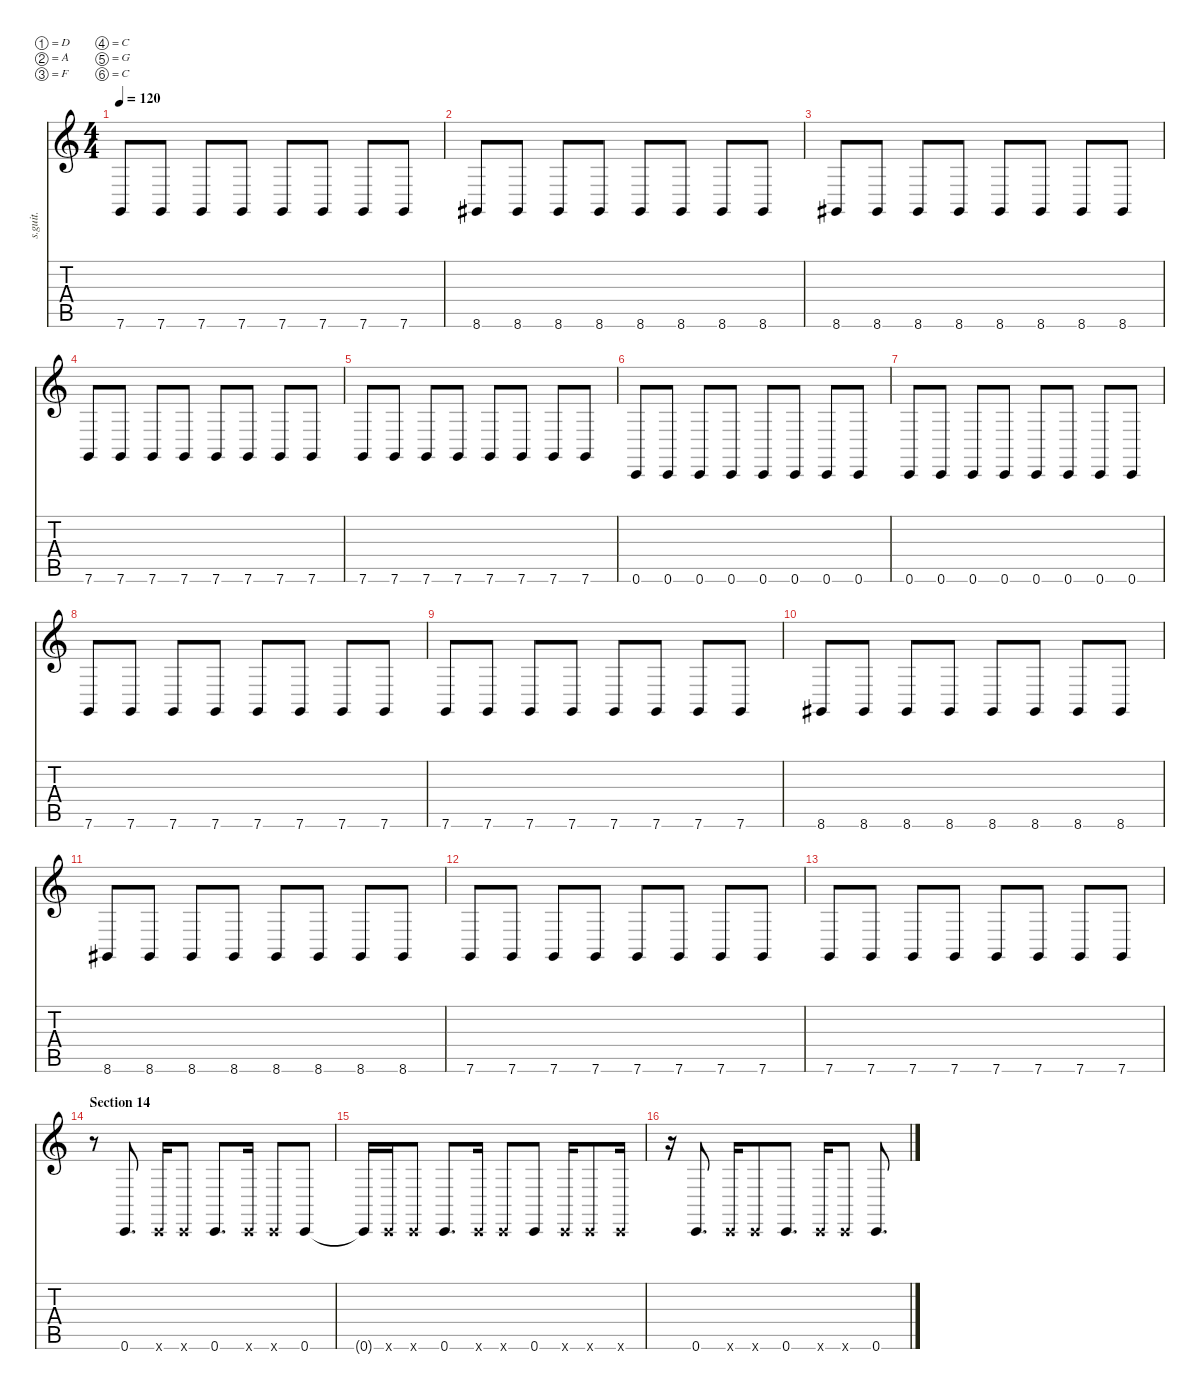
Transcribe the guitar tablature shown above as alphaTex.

\defaultSystemsLayout 4
\hideDynamics
\bracketExtendMode nobrackets
\track ("Nolly" "s.guit.") {instrument electricbasspick}
\staff {score tabs}
\tuning (D3 A2 F2 C2 G1 C1)
\ts (4 4)
\tempo 120
\clef g2
\ks c
7.6.8{lyrics (0 "") lyrics (1 "") lyrics (2 "") lyrics (3 "") lyrics (4 "") dy mf} 7.6.8{lyrics (0 "") lyrics (1 "") lyrics (2 "") lyrics (3 "") lyrics (4 "")} 7.6.8{lyrics (0 "") lyrics (1 "") lyrics (2 "") lyrics (3 "") lyrics (4 "")} 7.6.8{lyrics (0 "") lyrics (1 "") lyrics (2 "") lyrics (3 "") lyrics (4 "")} 7.6.8{lyrics (0 "") lyrics (1 "") lyrics (2 "") lyrics (3 "") lyrics (4 "")} 7.6.8{lyrics (0 "") lyrics (1 "") lyrics (2 "") lyrics (3 "") lyrics (4 "")} 7.6.8{lyrics (0 "") lyrics (1 "") lyrics (2 "") lyrics (3 "") lyrics (4 "")} 7.6.8{lyrics (0 "") lyrics (1 "") lyrics (2 "") lyrics (3 "") lyrics (4 "")} |
8.6{acc #}.8{lyrics (0 "") lyrics (1 "") lyrics (2 "") lyrics (3 "") lyrics (4 "")} 8.6{acc #}.8{lyrics (0 "") lyrics (1 "") lyrics (2 "") lyrics (3 "") lyrics (4 "")} 8.6{acc #}.8{lyrics (0 "") lyrics (1 "") lyrics (2 "") lyrics (3 "") lyrics (4 "")} 8.6{acc #}.8{lyrics (0 "") lyrics (1 "") lyrics (2 "") lyrics (3 "") lyrics (4 "")} 8.6{acc #}.8{lyrics (0 "") lyrics (1 "") lyrics (2 "") lyrics (3 "") lyrics (4 "")} 8.6{acc #}.8{lyrics (0 "") lyrics (1 "") lyrics (2 "") lyrics (3 "") lyrics (4 "")} 8.6{acc #}.8{lyrics (0 "") lyrics (1 "") lyrics (2 "") lyrics (3 "") lyrics (4 "")} 8.6{acc #}.8{lyrics (0 "") lyrics (1 "") lyrics (2 "") lyrics (3 "") lyrics (4 "")} |
8.6{acc #}.8{lyrics (0 "") lyrics (1 "") lyrics (2 "") lyrics (3 "") lyrics (4 "")} 8.6{acc #}.8{lyrics (0 "") lyrics (1 "") lyrics (2 "") lyrics (3 "") lyrics (4 "")} 8.6{acc #}.8{lyrics (0 "") lyrics (1 "") lyrics (2 "") lyrics (3 "") lyrics (4 "")} 8.6{acc #}.8{lyrics (0 "") lyrics (1 "") lyrics (2 "") lyrics (3 "") lyrics (4 "")} 8.6{acc #}.8{lyrics (0 "") lyrics (1 "") lyrics (2 "") lyrics (3 "") lyrics (4 "")} 8.6{acc #}.8{lyrics (0 "") lyrics (1 "") lyrics (2 "") lyrics (3 "") lyrics (4 "")} 8.6{acc #}.8{lyrics (0 "") lyrics (1 "") lyrics (2 "") lyrics (3 "") lyrics (4 "")} 8.6{acc #}.8{lyrics (0 "") lyrics (1 "") lyrics (2 "") lyrics (3 "") lyrics (4 "")} |
7.6.8{lyrics (0 "") lyrics (1 "") lyrics (2 "") lyrics (3 "") lyrics (4 "")} 7.6.8{lyrics (0 "") lyrics (1 "") lyrics (2 "") lyrics (3 "") lyrics (4 "")} 7.6.8{lyrics (0 "") lyrics (1 "") lyrics (2 "") lyrics (3 "") lyrics (4 "")} 7.6.8{lyrics (0 "") lyrics (1 "") lyrics (2 "") lyrics (3 "") lyrics (4 "")} 7.6.8{lyrics (0 "") lyrics (1 "") lyrics (2 "") lyrics (3 "") lyrics (4 "")} 7.6.8{lyrics (0 "") lyrics (1 "") lyrics (2 "") lyrics (3 "") lyrics (4 "")} 7.6.8{lyrics (0 "") lyrics (1 "") lyrics (2 "") lyrics (3 "") lyrics (4 "")} 7.6.8{lyrics (0 "") lyrics (1 "") lyrics (2 "") lyrics (3 "") lyrics (4 "")} |
7.6.8{lyrics (0 "") lyrics (1 "") lyrics (2 "") lyrics (3 "") lyrics (4 "")} 7.6.8{lyrics (0 "") lyrics (1 "") lyrics (2 "") lyrics (3 "") lyrics (4 "")} 7.6.8{lyrics (0 "") lyrics (1 "") lyrics (2 "") lyrics (3 "") lyrics (4 "")} 7.6.8{lyrics (0 "") lyrics (1 "") lyrics (2 "") lyrics (3 "") lyrics (4 "")} 7.6.8{lyrics (0 "") lyrics (1 "") lyrics (2 "") lyrics (3 "") lyrics (4 "")} 7.6.8{lyrics (0 "") lyrics (1 "") lyrics (2 "") lyrics (3 "") lyrics (4 "")} 7.6.8{lyrics (0 "") lyrics (1 "") lyrics (2 "") lyrics (3 "") lyrics (4 "")} 7.6.8{lyrics (0 "") lyrics (1 "") lyrics (2 "") lyrics (3 "") lyrics (4 "")} |
0.6.8{lyrics (0 "") lyrics (1 "") lyrics (2 "") lyrics (3 "") lyrics (4 "")} 0.6.8{lyrics (0 "") lyrics (1 "") lyrics (2 "") lyrics (3 "") lyrics (4 "")} 0.6.8{lyrics (0 "") lyrics (1 "") lyrics (2 "") lyrics (3 "") lyrics (4 "")} 0.6.8{lyrics (0 "") lyrics (1 "") lyrics (2 "") lyrics (3 "") lyrics (4 "")} 0.6.8{lyrics (0 "") lyrics (1 "") lyrics (2 "") lyrics (3 "") lyrics (4 "")} 0.6.8{lyrics (0 "") lyrics (1 "") lyrics (2 "") lyrics (3 "") lyrics (4 "")} 0.6.8{lyrics (0 "") lyrics (1 "") lyrics (2 "") lyrics (3 "") lyrics (4 "")} 0.6.8{lyrics (0 "") lyrics (1 "") lyrics (2 "") lyrics (3 "") lyrics (4 "")} |
0.6.8{lyrics (0 "") lyrics (1 "") lyrics (2 "") lyrics (3 "") lyrics (4 "")} 0.6.8{lyrics (0 "") lyrics (1 "") lyrics (2 "") lyrics (3 "") lyrics (4 "")} 0.6.8{lyrics (0 "") lyrics (1 "") lyrics (2 "") lyrics (3 "") lyrics (4 "")} 0.6.8{lyrics (0 "") lyrics (1 "") lyrics (2 "") lyrics (3 "") lyrics (4 "")} 0.6.8{lyrics (0 "") lyrics (1 "") lyrics (2 "") lyrics (3 "") lyrics (4 "")} 0.6.8{lyrics (0 "") lyrics (1 "") lyrics (2 "") lyrics (3 "") lyrics (4 "")} 0.6.8{lyrics (0 "") lyrics (1 "") lyrics (2 "") lyrics (3 "") lyrics (4 "")} 0.6.8{lyrics (0 "") lyrics (1 "") lyrics (2 "") lyrics (3 "") lyrics (4 "")} |
7.6.8{lyrics (0 "") lyrics (1 "") lyrics (2 "") lyrics (3 "") lyrics (4 "")} 7.6.8{lyrics (0 "") lyrics (1 "") lyrics (2 "") lyrics (3 "") lyrics (4 "")} 7.6.8{lyrics (0 "") lyrics (1 "") lyrics (2 "") lyrics (3 "") lyrics (4 "")} 7.6.8{lyrics (0 "") lyrics (1 "") lyrics (2 "") lyrics (3 "") lyrics (4 "")} 7.6.8{lyrics (0 "") lyrics (1 "") lyrics (2 "") lyrics (3 "") lyrics (4 "")} 7.6.8{lyrics (0 "") lyrics (1 "") lyrics (2 "") lyrics (3 "") lyrics (4 "")} 7.6.8{lyrics (0 "") lyrics (1 "") lyrics (2 "") lyrics (3 "") lyrics (4 "")} 7.6.8{lyrics (0 "") lyrics (1 "") lyrics (2 "") lyrics (3 "") lyrics (4 "")} |
7.6.8{lyrics (0 "") lyrics (1 "") lyrics (2 "") lyrics (3 "") lyrics (4 "")} 7.6.8{lyrics (0 "") lyrics (1 "") lyrics (2 "") lyrics (3 "") lyrics (4 "")} 7.6.8{lyrics (0 "") lyrics (1 "") lyrics (2 "") lyrics (3 "") lyrics (4 "")} 7.6.8{lyrics (0 "") lyrics (1 "") lyrics (2 "") lyrics (3 "") lyrics (4 "")} 7.6.8{lyrics (0 "") lyrics (1 "") lyrics (2 "") lyrics (3 "") lyrics (4 "")} 7.6.8{lyrics (0 "") lyrics (1 "") lyrics (2 "") lyrics (3 "") lyrics (4 "")} 7.6.8{lyrics (0 "") lyrics (1 "") lyrics (2 "") lyrics (3 "") lyrics (4 "")} 7.6.8{lyrics (0 "") lyrics (1 "") lyrics (2 "") lyrics (3 "") lyrics (4 "")} |
8.6{acc #}.8{lyrics (0 "") lyrics (1 "") lyrics (2 "") lyrics (3 "") lyrics (4 "")} 8.6{acc #}.8{lyrics (0 "") lyrics (1 "") lyrics (2 "") lyrics (3 "") lyrics (4 "")} 8.6{acc #}.8{lyrics (0 "") lyrics (1 "") lyrics (2 "") lyrics (3 "") lyrics (4 "")} 8.6{acc #}.8{lyrics (0 "") lyrics (1 "") lyrics (2 "") lyrics (3 "") lyrics (4 "")} 8.6{acc #}.8{lyrics (0 "") lyrics (1 "") lyrics (2 "") lyrics (3 "") lyrics (4 "")} 8.6{acc #}.8{lyrics (0 "") lyrics (1 "") lyrics (2 "") lyrics (3 "") lyrics (4 "")} 8.6{acc #}.8{lyrics (0 "") lyrics (1 "") lyrics (2 "") lyrics (3 "") lyrics (4 "")} 8.6{acc #}.8{lyrics (0 "") lyrics (1 "") lyrics (2 "") lyrics (3 "") lyrics (4 "")} |
8.6{acc #}.8{lyrics (0 "") lyrics (1 "") lyrics (2 "") lyrics (3 "") lyrics (4 "")} 8.6{acc #}.8{lyrics (0 "") lyrics (1 "") lyrics (2 "") lyrics (3 "") lyrics (4 "")} 8.6{acc #}.8{lyrics (0 "") lyrics (1 "") lyrics (2 "") lyrics (3 "") lyrics (4 "")} 8.6{acc #}.8{lyrics (0 "") lyrics (1 "") lyrics (2 "") lyrics (3 "") lyrics (4 "")} 8.6{acc #}.8{lyrics (0 "") lyrics (1 "") lyrics (2 "") lyrics (3 "") lyrics (4 "")} 8.6{acc #}.8{lyrics (0 "") lyrics (1 "") lyrics (2 "") lyrics (3 "") lyrics (4 "")} 8.6{acc #}.8{lyrics (0 "") lyrics (1 "") lyrics (2 "") lyrics (3 "") lyrics (4 "")} 8.6{acc #}.8{lyrics (0 "") lyrics (1 "") lyrics (2 "") lyrics (3 "") lyrics (4 "")} |
7.6.8{lyrics (0 "") lyrics (1 "") lyrics (2 "") lyrics (3 "") lyrics (4 "")} 7.6.8{lyrics (0 "") lyrics (1 "") lyrics (2 "") lyrics (3 "") lyrics (4 "")} 7.6.8{lyrics (0 "") lyrics (1 "") lyrics (2 "") lyrics (3 "") lyrics (4 "")} 7.6.8{lyrics (0 "") lyrics (1 "") lyrics (2 "") lyrics (3 "") lyrics (4 "")} 7.6.8{lyrics (0 "") lyrics (1 "") lyrics (2 "") lyrics (3 "") lyrics (4 "")} 7.6.8{lyrics (0 "") lyrics (1 "") lyrics (2 "") lyrics (3 "") lyrics (4 "")} 7.6.8{lyrics (0 "") lyrics (1 "") lyrics (2 "") lyrics (3 "") lyrics (4 "")} 7.6.8{lyrics (0 "") lyrics (1 "") lyrics (2 "") lyrics (3 "") lyrics (4 "")} |
7.6.8{lyrics (0 "") lyrics (1 "") lyrics (2 "") lyrics (3 "") lyrics (4 "")} 7.6.8{lyrics (0 "") lyrics (1 "") lyrics (2 "") lyrics (3 "") lyrics (4 "")} 7.6.8{lyrics (0 "") lyrics (1 "") lyrics (2 "") lyrics (3 "") lyrics (4 "")} 7.6.8{lyrics (0 "") lyrics (1 "") lyrics (2 "") lyrics (3 "") lyrics (4 "")} 7.6.8{lyrics (0 "") lyrics (1 "") lyrics (2 "") lyrics (3 "") lyrics (4 "")} 7.6.8{lyrics (0 "") lyrics (1 "") lyrics (2 "") lyrics (3 "") lyrics (4 "")} 7.6.8{lyrics (0 "") lyrics (1 "") lyrics (2 "") lyrics (3 "") lyrics (4 "")} 7.6.8{lyrics (0 "") lyrics (1 "") lyrics (2 "") lyrics (3 "") lyrics (4 "")} |
\section ("" "Section 14")
r.8 0.6.8{d lyrics (0 "") lyrics (1 "") lyrics (2 "") lyrics (3 "") lyrics (4 "")} 0.6{x}.16{lyrics (0 "") lyrics (1 "") lyrics (2 "") lyrics (3 "") lyrics (4 "")} 0.6{x}.8{lyrics (0 "") lyrics (1 "") lyrics (2 "") lyrics (3 "") lyrics (4 "")} 0.6.8{d lyrics (0 "") lyrics (1 "") lyrics (2 "") lyrics (3 "") lyrics (4 "")} 0.6{x}.16{lyrics (0 "") lyrics (1 "") lyrics (2 "") lyrics (3 "") lyrics (4 "")} 0.6{x}.8{lyrics (0 "") lyrics (1 "") lyrics (2 "") lyrics (3 "") lyrics (4 "")} 0.6.8{lyrics (0 "") lyrics (1 "") lyrics (2 "") lyrics (3 "") lyrics (4 "")} |
0.6{t}.16{lyrics (0 "") lyrics (1 "") lyrics (2 "") lyrics (3 "") lyrics (4 "")} 0.6{x}.16{lyrics (0 "") lyrics (1 "") lyrics (2 "") lyrics (3 "") lyrics (4 "")} 0.6{x}.8{lyrics (0 "") lyrics (1 "") lyrics (2 "") lyrics (3 "") lyrics (4 "")} 0.6.8{d lyrics (0 "") lyrics (1 "") lyrics (2 "") lyrics (3 "") lyrics (4 "")} 0.6{x}.16{lyrics (0 "") lyrics (1 "") lyrics (2 "") lyrics (3 "") lyrics (4 "")} 0.6{x}.8{lyrics (0 "") lyrics (1 "") lyrics (2 "") lyrics (3 "") lyrics (4 "")} 0.6.8{lyrics (0 "") lyrics (1 "") lyrics (2 "") lyrics (3 "") lyrics (4 "")} 0.6{x}.16{lyrics (0 "") lyrics (1 "") lyrics (2 "") lyrics (3 "") lyrics (4 "")} 0.6{x}.8{lyrics (0 "") lyrics (1 "") lyrics (2 "") lyrics (3 "") lyrics (4 "")} 0.6{x}.16{lyrics (0 "") lyrics (1 "") lyrics (2 "") lyrics (3 "") lyrics (4 "")} |
r.16 0.6.8{d lyrics (0 "") lyrics (1 "") lyrics (2 "") lyrics (3 "") lyrics (4 "")} 0.6{x}.16{lyrics (0 "") lyrics (1 "") lyrics (2 "") lyrics (3 "") lyrics (4 "")} 0.6{x}.8{lyrics (0 "") lyrics (1 "") lyrics (2 "") lyrics (3 "") lyrics (4 "")} 0.6.8{d lyrics (0 "") lyrics (1 "") lyrics (2 "") lyrics (3 "") lyrics (4 "")} 0.6{x}.16{lyrics (0 "") lyrics (1 "") lyrics (2 "") lyrics (3 "") lyrics (4 "")} 0.6{x}.8{lyrics (0 "") lyrics (1 "") lyrics (2 "") lyrics (3 "") lyrics (4 "")} 0.6.8{d lyrics (0 "") lyrics (1 "") lyrics (2 "") lyrics (3 "") lyrics (4 "")}
